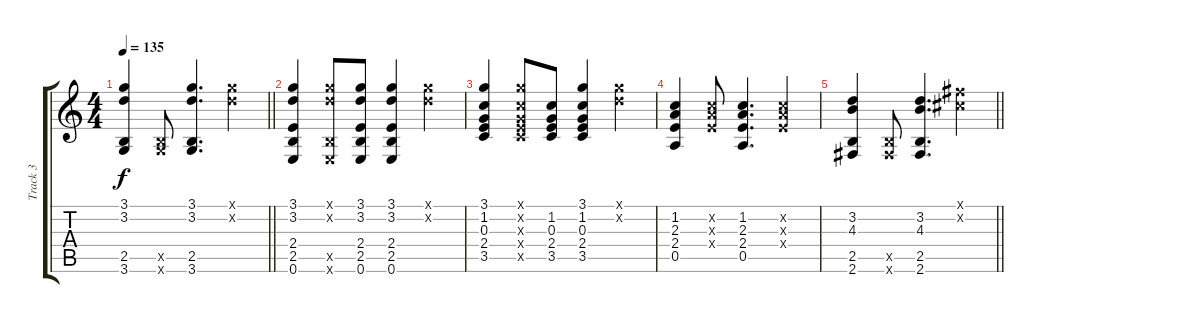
\track ("Track 3" "Track 3") {instrument acousticguitarsteel}
\staff {score tabs}
\tuning (E4 B3 G3 D3 A2 E2) {hide}
\ts (4 4)
\tempo 135
\clef g2
\barLineRight lightlight
\ks c
(3.1 3.2 2.5 3.6).4{dy f} (2.5{x} 3.6{x}).8 (3.1 3.2 2.5 3.6).4{d} (3.1{x} 3.2{x}).4 |
(3.1 3.2 2.4 2.5 0.6).4 (3.1{x} 3.2{x} 2.5{x} 0.6{x}).8 (3.1 3.2 2.4 2.5 0.6).8 (3.1 3.2 2.4 2.5 0.6).4 (3.1{x} 3.2{x}).4 |
(3.1 1.2 0.3 2.4 3.5).4 (3.1{x} 1.2{x} 0.3{x} 2.4{x} 3.5{x}).8 (1.2 0.3 2.4 3.5).8 (3.1 1.2 0.3 2.4 3.5).4 (3.1{x} 3.2{x}).4 |
(1.2 2.3 2.4 0.5).4 (1.2{x} 2.3{x} 2.4{x}).8 (1.2 2.3 2.4 0.5).4{d} (1.2{x} 2.3{x} 2.4{x}).4 |
\barLineRight lightlight
(3.2 4.3 2.5 2.6).4 (2.5{x} 2.6{x}).8 (3.2 4.3 2.5 2.6).4{d} (2.1{x} 2.2{x}).4
